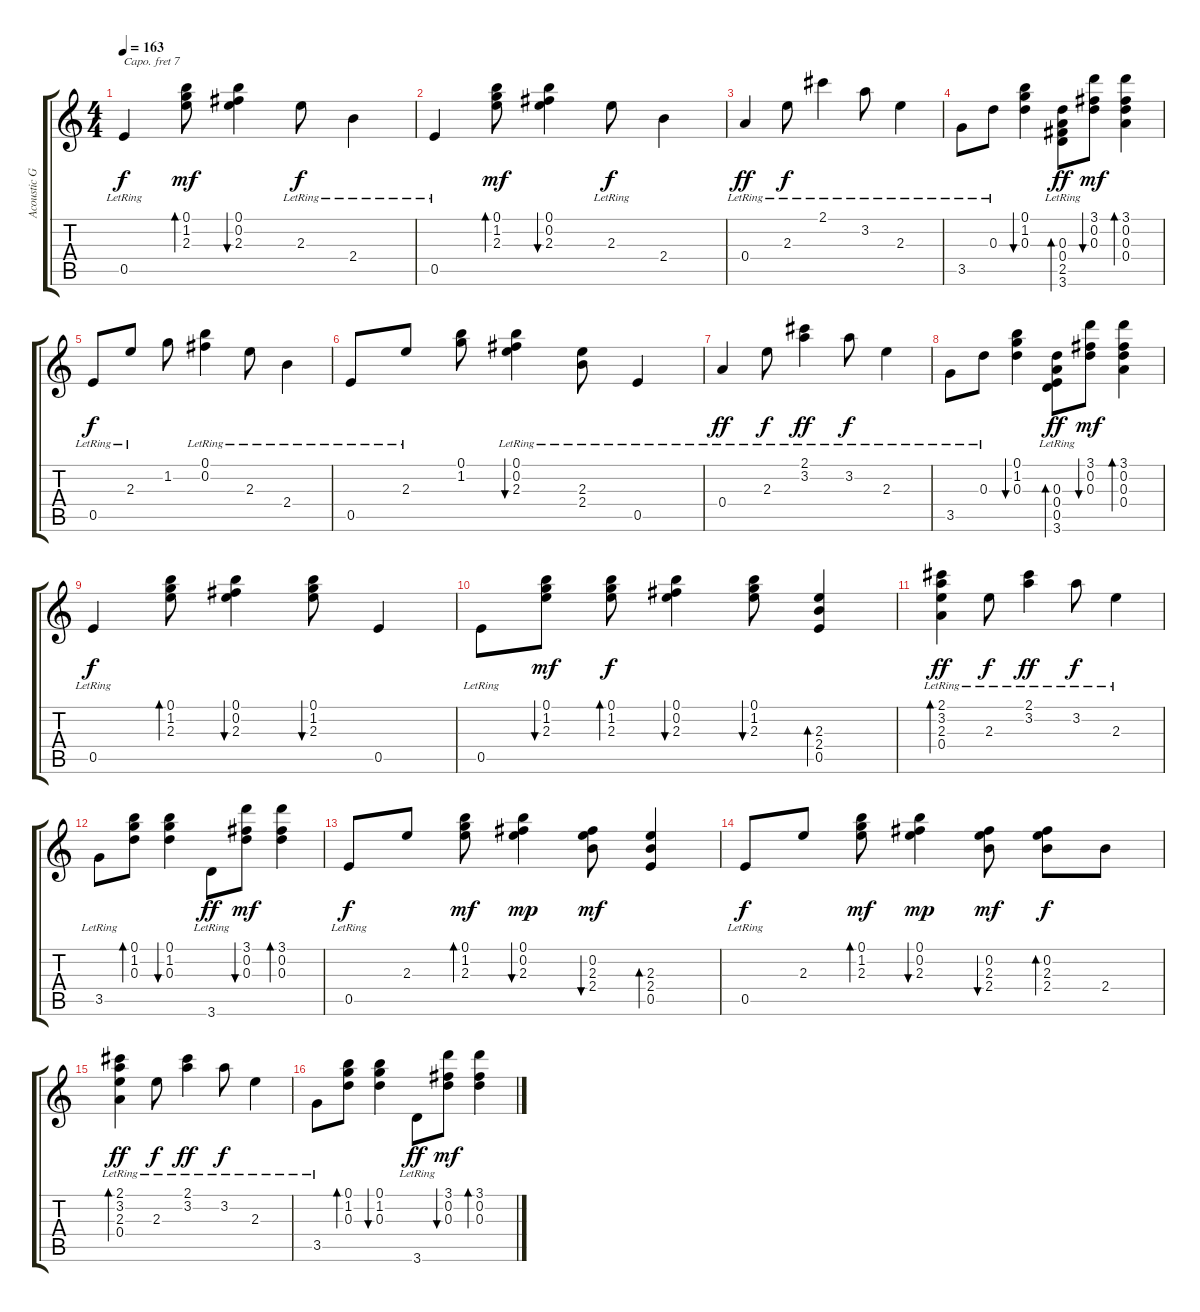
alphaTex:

\track ("Acoustic Guitar" "Acoustic G") {instrument acousticguitarsteel}
\staff {score tabs}
\capo 7
\tuning (E4 B3 G3 D3 A2 E2) {hide}
\ts (4 4)
\tempo 163
\clef g2
\ks c
0.5{lr}.4{dy f} (0.1 1.2 2.3).8{bd 60 dy mf} (0.1 0.2 2.3).4{bu 60} 2.3{lr}.8{dy f} 2.4{lr}.4 |
0.5{lr}.4 (0.1 1.2 2.3).8{bd 60 dy mf} (0.1 0.2 2.3).4{bu 60} 2.3{lr}.8{dy f} 2.4.4 |
0.4{lr}.4{dy ff} 2.3{lr}.8{dy f} 2.1{lr}.4 3.2{lr}.8 2.3{lr}.4 |
3.5{lr}.8 0.3{lr}.8 (0.1 1.2 0.3).4{bu 60} (0.3 0.4 2.5 3.6{lr}).8{bd 60 dy ff} (3.1 0.2 0.3).8{bu 60 dy mf} (3.1 0.2 0.3 0.4).4{bd 60} |
0.5{lr}.8{dy f} 2.3{lr}.8 1.2.8 (0.1{lr} 0.2{lr}).4 2.3{lr}.8 2.4{lr}.4 |
0.5{lr}.8 2.3{lr}.8 (0.1 1.2).8 (0.1{lr} 0.2{lr} 2.3{lr}).4{bu 120} (2.3{lr} 2.4{lr}).8 0.5{lr}.4 |
0.4{lr}.4{dy ff} 2.3{lr}.8{dy f} (2.1{lr} 3.2{lr}).4{dy ff} 3.2{lr}.8{dy f} 2.3{lr}.4 |
3.5{lr}.8 0.3{lr}.8 (0.1 1.2 0.3).4{bu 60} (0.3 0.4 0.5 3.6{lr}).8{bd 60 dy ff} (3.1 0.2 0.3).8{bu 60 dy mf} (3.1 0.2 0.3 0.4).4{bd 60} |
0.5{lr}.4{dy f} (0.1 1.2 2.3).8{bd 60} (0.1 0.2 2.3).4{bu 60} (0.1 1.2 2.3).8{bu 60} 0.5.4 |
0.5{lr}.8 (0.1 1.2 2.3).8{bu 60 dy mf} (0.1 1.2 2.3).8{bd 60 dy f} (0.1 0.2 2.3).4{bu 60} (0.1 1.2 2.3).8{bu 60} (2.3 2.4 0.5).4{bd 120} |
(2.1 3.2 2.3 0.4{lr}).4{bd 120 dy ff} 2.3{lr}.8{dy f} (2.1{lr} 3.2{lr}).4{dy ff} 3.2{lr}.8{dy f} 2.3{lr}.4 |
3.5{lr}.8 (0.1 1.2 0.3).8{bd 60} (0.1 1.2 0.3).4{bu 60} 3.6{lr}.8{dy ff} (3.1 0.2 0.3).8{bu 60 dy mf} (3.1 0.2 0.3).4{bd 60} |
0.5{lr}.8{dy f} 2.3.8 (0.1 1.2 2.3).8{bd 60 dy mf} (0.1 0.2 2.3).4{bu 60 dy mp} (0.2 2.3 2.4).8{bu 60 dy mf} (2.3 2.4 0.5).4{bd 60} |
0.5{lr}.8{dy f} 2.3.8 (0.1 1.2 2.3).8{bd 60 dy mf} (0.1 0.2 2.3).4{bu 60 dy mp} (0.2 2.3 2.4).8{bu 60 dy mf} (0.2 2.3 2.4).8{bd 60 dy f} 2.4.8 |
(2.1 3.2 2.3 0.4{lr}).4{bd 120 dy ff} 2.3{lr}.8{dy f} (2.1{lr} 3.2).4{dy ff} 3.2{lr}.8{dy f} 2.3{lr}.4 |
3.5{lr}.8 (0.1 1.2 0.3).8{bd 60} (0.1 1.2 0.3).4{bu 60} 3.6{lr}.8{dy ff} (3.1 0.2 0.3).8{bu 60 dy mf} (3.1 0.2 0.3).4{bd 60}
